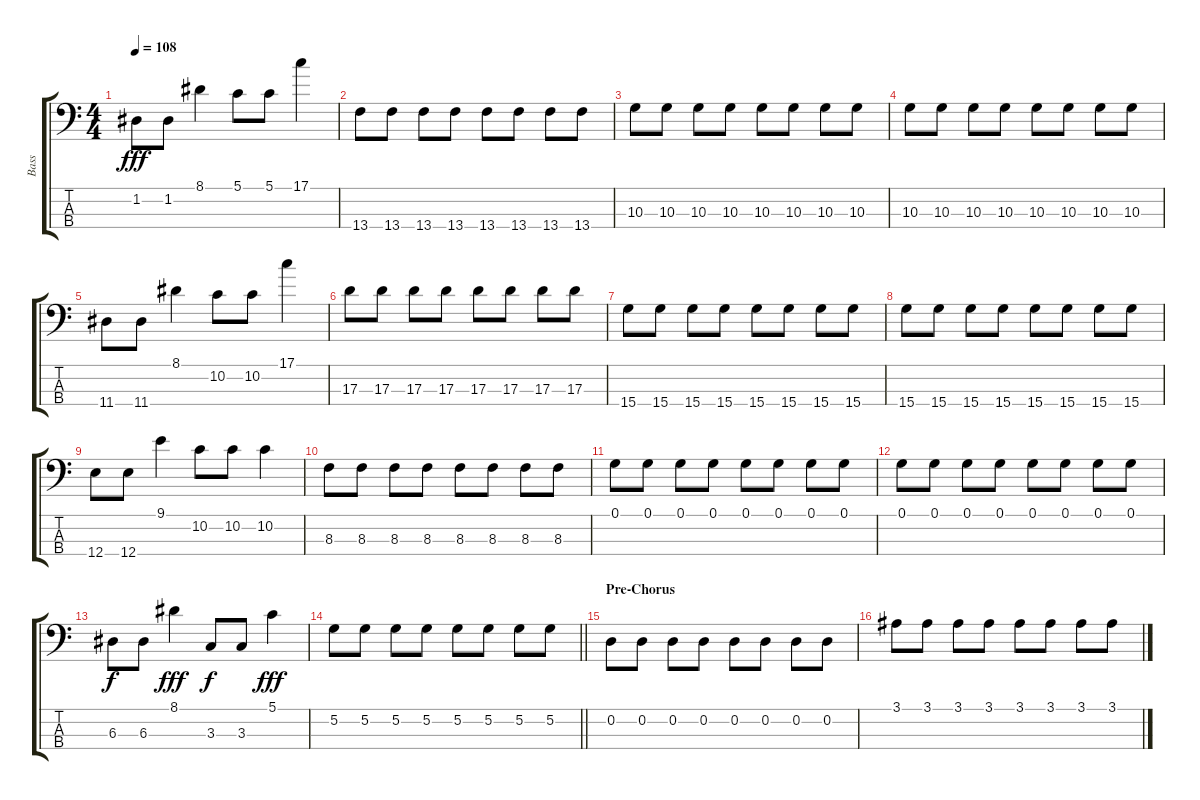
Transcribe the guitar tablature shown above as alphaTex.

\track ("Bass" "Bass") {instrument electricbassfinger}
\staff {score tabs}
\tuning (G2 D2 A1 E1) {hide}
\ts (4 4)
\tempo 108
\clef f4
\ks c
1.2.8{dy fff} 1.2.8 8.1.4 5.1.8 5.1.8 17.1.4 |
13.4.8 13.4.8 13.4.8 13.4.8 13.4.8 13.4.8 13.4.8 13.4.8 |
10.3.8 10.3.8 10.3.8 10.3.8 10.3.8 10.3.8 10.3.8 10.3.8 |
10.3.8 10.3.8 10.3.8 10.3.8 10.3.8 10.3.8 10.3.8 10.3.8 |
11.4.8 11.4.8 8.1.4 10.2.8 10.2.8 17.1.4 |
17.3.8 17.3.8 17.3.8 17.3.8 17.3.8 17.3.8 17.3.8 17.3.8 |
15.4.8 15.4.8 15.4.8 15.4.8 15.4.8 15.4.8 15.4.8 15.4.8 |
15.4.8 15.4.8 15.4.8 15.4.8 15.4.8 15.4.8 15.4.8 15.4.8 |
12.4.8 12.4.8 9.1.4 10.2.8 10.2.8 10.2.4 |
8.3.8 8.3.8 8.3.8 8.3.8 8.3.8 8.3.8 8.3.8 8.3.8 |
0.1.8 0.1.8 0.1.8 0.1.8 0.1.8 0.1.8 0.1.8 0.1.8 |
0.1.8 0.1.8 0.1.8 0.1.8 0.1.8 0.1.8 0.1.8 0.1.8 |
6.3.8{dy f} 6.3.8 8.1.4{dy fff} 3.3.8{dy f} 3.3.8 5.1.4{dy fff} |
\barLineRight lightlight
5.2.8 5.2.8 5.2.8 5.2.8 5.2.8 5.2.8 5.2.8 5.2.8 |
\section ("" "Pre-Chorus")
0.2.8 0.2.8 0.2.8 0.2.8 0.2.8 0.2.8 0.2.8 0.2.8 |
3.1.8 3.1.8 3.1.8 3.1.8 3.1.8 3.1.8 3.1.8 3.1.8
